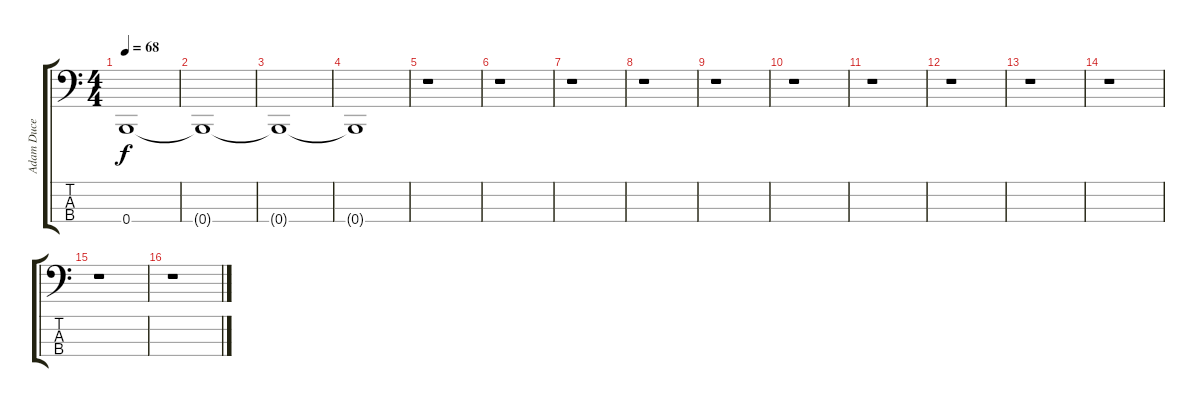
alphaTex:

\track ("Adam Duce " "Adam Duce ") {instrument electricbasspick}
\staff {score tabs}
\tuning (E2 B1 Gb1 B0) {hide}
\ts (4 4)
\tempo 68
\clef f4
\ks c
0.4.1{dy f} |
0.4{t}.1 |
0.4{t}.1 |
0.4{t}.1 |
r.1 |
r.1 |
r.1 |
r.1 |
r.1 |
r.1 |
r.1 |
r.1 |
r.1 |
r.1 |
r.1 |
r.1
